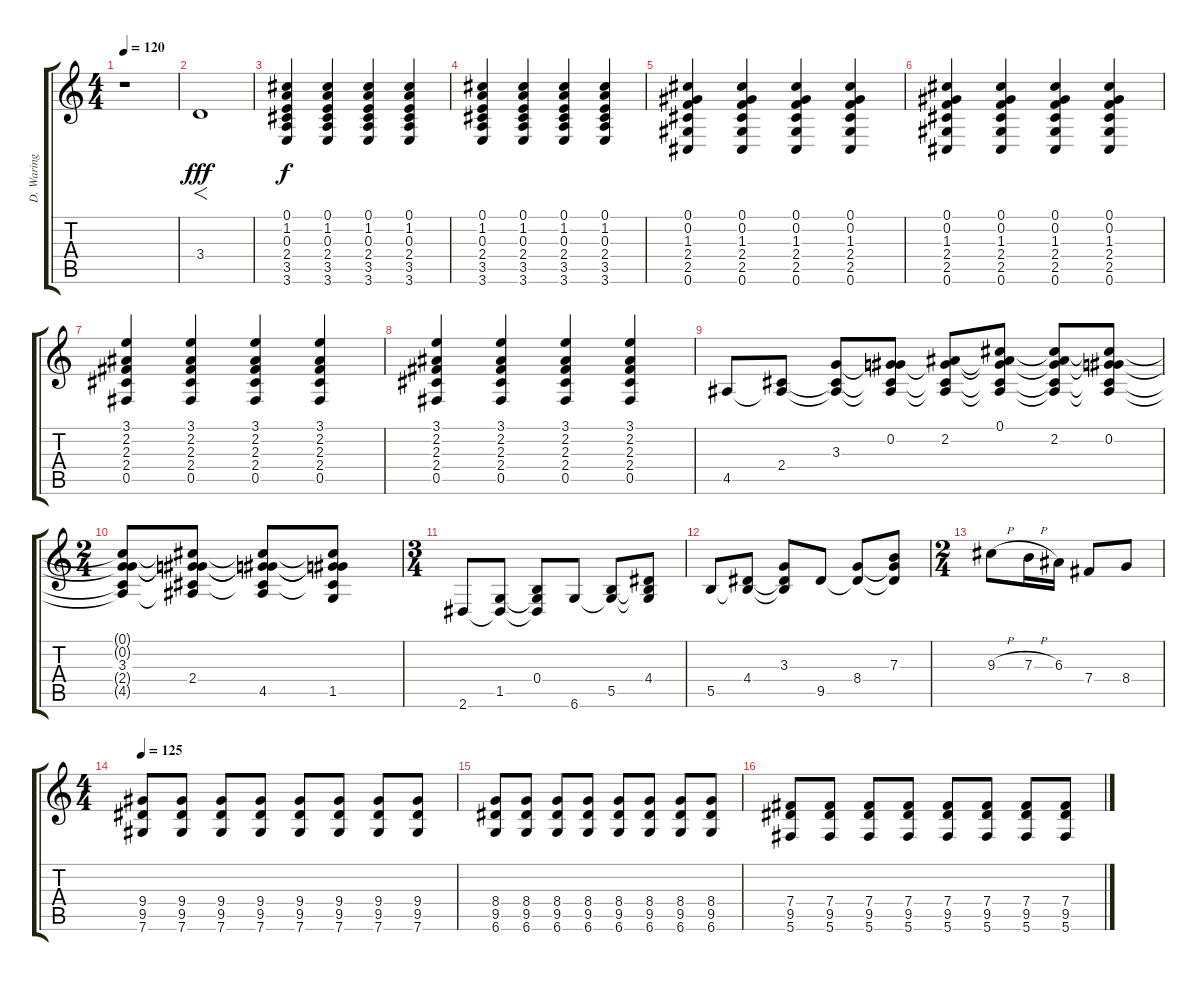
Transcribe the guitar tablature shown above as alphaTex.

\track ("D. Waring Gtr." "D. Waring ") {instrument distortionguitar}
\staff {score tabs}
\tuning (Db4 Ab3 E3 B2 Gb2 Db2) {hide}
\ts (4 4)
\tempo 120
\clef g2
\ks c
r.1{dy f} |
3.4.1{f dy fff volume 16 balance 16 instrument distortionguitar} |
(0.1 1.2 0.3 2.4 3.5 3.6).4{dy f} (0.1 1.2 0.3 2.4 3.5 3.6).4 (0.1 1.2 0.3 2.4 3.5 3.6).4 (0.1 1.2 0.3 2.4 3.5 3.6).4 |
(0.1 1.2 0.3 2.4 3.5 3.6).4 (0.1 1.2 0.3 2.4 3.5 3.6).4 (0.1 1.2 0.3 2.4 3.5 3.6).4 (0.1 1.2 0.3 2.4 3.5 3.6).4 |
(0.1 0.2 1.3 2.4 2.5 0.6).4 (0.1 0.2 1.3 2.4 2.5 0.6).4 (0.1 0.2 1.3 2.4 2.5 0.6).4 (0.1 0.2 1.3 2.4 2.5 0.6).4 |
(0.1 0.2 1.3 2.4 2.5 0.6).4 (0.1 0.2 1.3 2.4 2.5 0.6).4 (0.1 0.2 1.3 2.4 2.5 0.6).4 (0.1 0.2 1.3 2.4 2.5 0.6).4 |
(3.1 2.2 2.3 2.4 0.5).4 (3.1 2.2 2.3 2.4 0.5).4 (3.1 2.2 2.3 2.4 0.5).4 (3.1 2.2 2.3 2.4 0.5).4 |
(3.1 2.2 2.3 2.4 0.5).4 (3.1 2.2 2.3 2.4 0.5).4 (3.1 2.2 2.3 2.4 0.5).4 (3.1 2.2 2.3 2.4 0.5).4 |
4.5.8 (2.4 4.5{t}).8 (3.3 2.4{t} 4.5{t}).8 (0.2 3.3{t} 2.4{t} 4.5{t}).8 (2.2 3.3{t} 2.4{t} 4.5{t}).8 (0.1 2.2{t} 3.3{t} 2.4{t} 4.5{t}).8 (0.1{t} 2.2 3.3{t} 2.4{t} 4.5{t}).8 (0.1{t} 0.2 3.3{t} 2.4{t} 4.5{t}).8 |
\ts (2 4)
(0.1{t} 0.2{t} 3.3 2.4{t} 4.5{t}).8 (0.1{t} 0.2{t} 3.3{t} 2.4 4.5{t}).8 (0.1{t} 0.2{t} 3.3{t} 2.4{t} 4.5).8 (0.1{t} 0.2{t} 3.3{t} 2.4{t} 1.5).8 |
\ts (3 4)
2.6.8 (1.5 2.6{t}).8 (0.4 1.5{t} 2.6{t}).8 6.6.8 (5.5 6.6{t}).8 (4.4 5.5{t} 6.6{t}).8 |
5.5.8 (4.4 5.5{t}).8 (3.3 4.4{t} 5.5{t}).8 9.5.8 (8.4 9.5{t}).8 (7.3 8.4{t} 9.5{t}).8 |
\ts (2 4)
9.3{h}.8 7.3{h}.16 6.3.16 7.4.8 8.4.8 |
\ts (4 4)
\tempo 125
(9.4 9.5 7.6).8 (9.4 9.5 7.6).8 (9.4 9.5 7.6).8 (9.4 9.5 7.6).8 (9.4 9.5 7.6).8 (9.4 9.5 7.6).8 (9.4 9.5 7.6).8 (9.4 9.5 7.6).8 |
(8.4 9.5 6.6).8 (8.4 9.5 6.6).8 (8.4 9.5 6.6).8 (8.4 9.5 6.6).8 (8.4 9.5 6.6).8 (8.4 9.5 6.6).8 (8.4 9.5 6.6).8 (8.4 9.5 6.6).8 |
(7.4 9.5 5.6).8 (7.4 9.5 5.6).8 (7.4 9.5 5.6).8 (7.4 9.5 5.6).8 (7.4 9.5 5.6).8 (7.4 9.5 5.6).8 (7.4 9.5 5.6).8 (7.4 9.5 5.6).8
